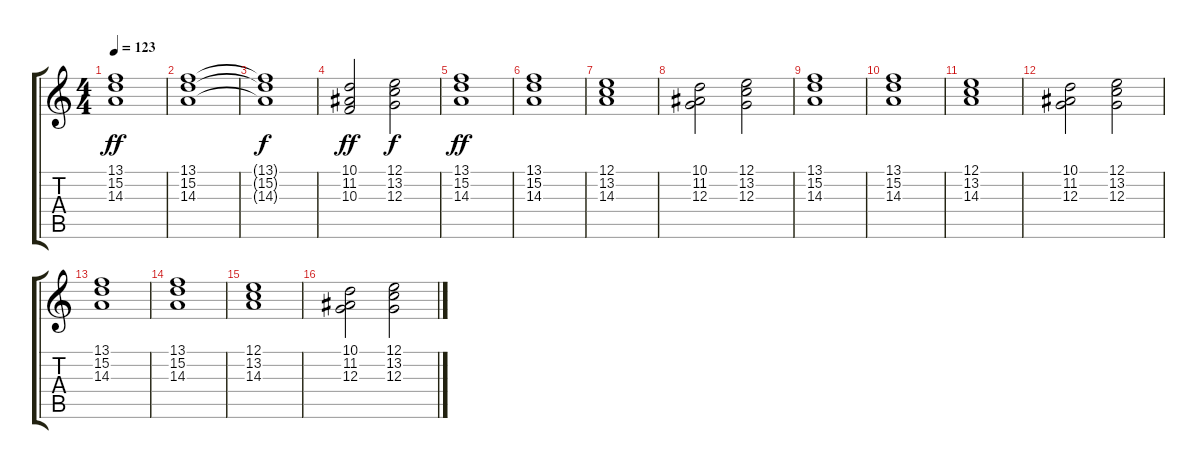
\track "" {instrument fx7echoes}
\staff {score tabs}
\tuning (E4 B3 G3 D3 A2 E2) {hide}
\ts (4 4)
\tempo 123
\clef g2
\ks c
(13.1 15.2 14.3).1{dy ff} |
(13.1 15.2 14.3).1 |
(13.1{t} 15.2{t} 14.3{t}).1{dy f} |
(10.1 11.2 10.3).2{dy ff} (12.1 13.2 12.3).2{dy f} |
(13.1 15.2 14.3).1{dy ff} |
(13.1 15.2 14.3).1 |
(12.1 13.2 14.3).1 |
(10.1 11.2 12.3).2 (12.1 13.2 12.3).2 |
(13.1 15.2 14.3).1 |
(13.1 15.2 14.3).1 |
(12.1 13.2 14.3).1 |
(10.1 11.2 12.3).2 (12.1 13.2 12.3).2 |
(13.1 15.2 14.3).1 |
(13.1 15.2 14.3).1 |
(12.1 13.2 14.3).1 |
(10.1 11.2 12.3).2 (12.1 13.2 12.3).2
